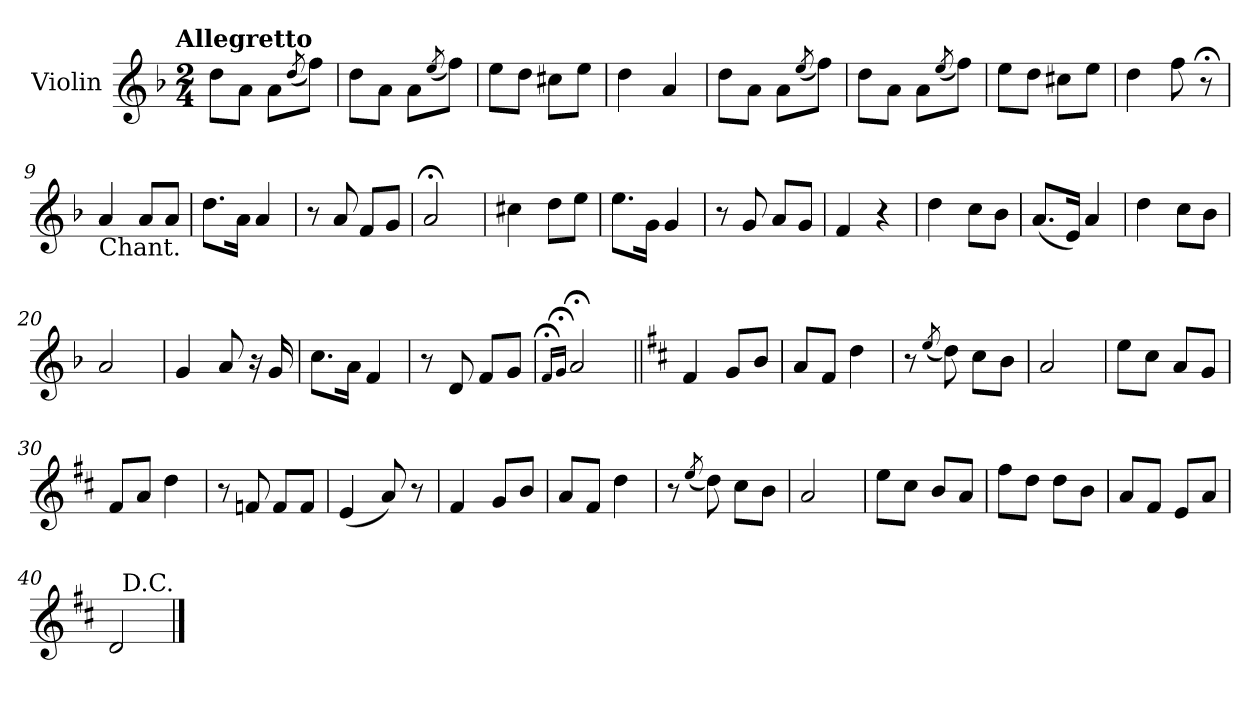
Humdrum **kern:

**kern
*part1
*staff1
*I"Violin
*I'Vln.
*clefG2
*k[b-]
!!LO:TX:omd:t=Allegretto
*M2/4
*MM116
=1
8dd\L
8a\J
8a\L
(<8qdd/
8ff\J)
=2
8dd\L
8a\J
8a\L
(<8qee/
8ff\J)
=3
8ee\L
8dd\J
8cc#X\L
8ee\J
=4
4dd\
4a/
=5
8dd\L
8a\J
8a\L
(<8qee/
8ff\J)
=6
8dd\L
8a\J
8a\L
(<8qee/
8ff\J)
=7
8ee\L
8dd\J
8cc#X\L
8ee\J
!!LO:LB:g=z
=8
4dd\
8ff\
8r;<
=9
!LO:TX:b:t=Chant.
4a/
8a/L
8a/J
=10
8.dd\L
16a\Jk
4a/
=11
8r
8a/
8f/L
8g/J
=12
2a;</
=13
4cc#X\
8dd\L
8ee\J
=14
8.ee\L
16g\Jk
4g/
=15
8r
8g/
8a/L
8g/J
=16
4f/
4r
!!LO:LB:g=z
=17
4dd\
8cc\L
8b-\J
=18
(<8.a/L
16e/Jk)
4a/
=19
4dd\
8cc\L
8b-\J
=20
2a/
=21
4g/
8a/
16r
16g/
=22
8.cc\L
16a\Jk
4f/
=23
8r
8d/
8f/L
8g/J
=24
16qqf;</LL
16qqg;</JJ
2a;</
!!LO:LB:g=z
=25||
*k[f#c#]
4f#/
8g/L
8b/J
=26
8a/L
8f#/J
4dd\
=27
8r
(<8qee/
8dd\)
8cc#\L
8b\J
=28
2a/
=29
8ee\L
8cc#\J
8a/L
8g/J
=30
8f#/L
8a/J
4dd\
=31
8r
8fn/
8f/L
8f/J
=32
(<4e/
8a/)
8r
=33
4f#/
8g/L
8b/J
!!LO:LB:g=z
=34
8a/L
8f#/J
4dd\
=35
8r
(<8qee/
8dd\)
8cc#\L
8b\J
=36
2a/
=37
8ee\L
8cc#\J
8b/L
8a/J
=38
8ff#\L
8dd\J
8dd\L
8b\J
=39
8a/L
8f#/J
8e/L
8a/J
=40
2d/
!LO:TX:a:rj:t=D.C.
==
*-
